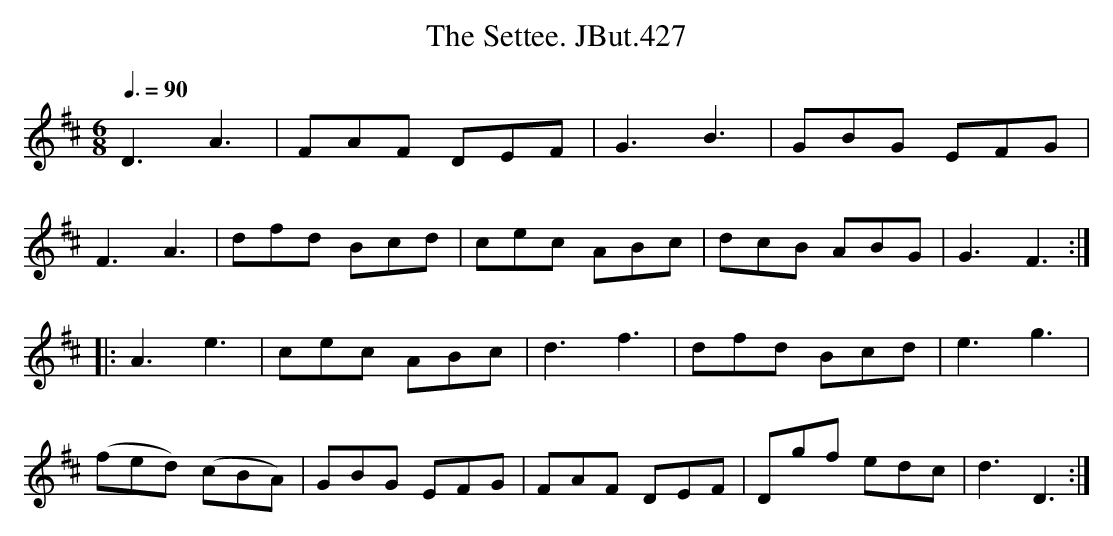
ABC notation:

X:1
T:Settee. JBut.427, The
M:6/8
L:1/8
Q:3/8=90
K:D
D3 A3|FAF DEF|G3 B3|GBG EFG|
F3 A3|dfd Bcd|cec ABc|dcB ABG|G3 F3:|
|:A3 e3|cec ABc|d3 f3|dfd Bcd|e3 g3|
(fed) (cBA)|GBG EFG|FAF DEF|Dgf edc|d3 D3:|
